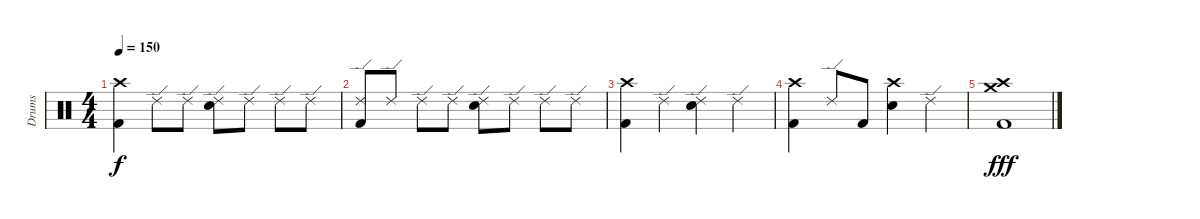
\track ("Drums" "Drums") {instrument percussion}
\staff {score}
\articulation defaults
\ts (4 4)
\tempo 150
\clef neutral
\ks c
("Crash high (hit)" "Kick (hit) 2").4{dy f} "Ride (edge) 2".8 "Ride (edge) 2".8 ("Snare (hit) 2" "Ride (edge) 2").8 "Ride (edge) 2".8 "Ride (edge) 2".8 "Ride (edge) 2".8 |
("Ride (edge) 2" "Kick (hit) 2").8 "Ride (edge) 2".8 "Ride (edge) 2".8 "Ride (edge) 2".8 ("Snare (hit) 2" "Ride (edge) 2").8 "Ride (edge) 2".8 "Ride (edge) 2".8 "Ride (edge) 2".8 |
("Crash high (hit)" "Kick (hit) 2").4 "Ride (edge) 2".4 ("Snare (hit) 2" "Ride (edge) 2").4 "Ride (edge) 2".4 |
("Crash high (hit)" "Kick (hit) 2").4 "Ride (edge) 2".8 "Kick (hit) 2".8 ("Snare (hit) 2" "Crash high (hit)").4 "Ride (edge) 2".4 |
("Crash high (hit)" "Crash medium (hit)" "Kick (hit) 2").1{dy fff}
